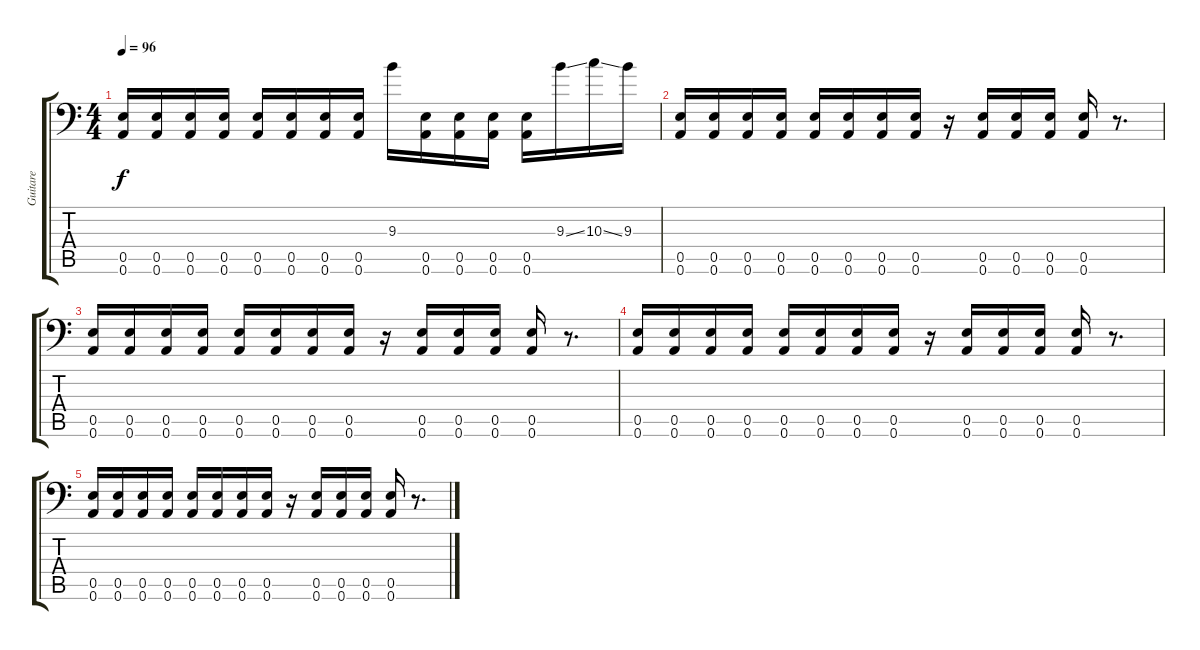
\track ("Guitare" "Guitare") {instrument distortionguitar}
\staff {score tabs}
\tuning (B3 Gb3 D3 A2 E2 A1) {hide}
\ts (4 4)
\tempo 96
\clef f4
\ks c
(0.5 0.6).16{dy f} (0.5 0.6).16 (0.5 0.6).16 (0.5 0.6).16 (0.5 0.6).16 (0.5 0.6).16 (0.5 0.6).16 (0.5 0.6).16 9.3.16 (0.5 0.6).16 (0.5 0.6).16 (0.5 0.6).16 (0.5 0.6).16 9.3{ss}.16 10.3{ss}.16 9.3.16 |
(0.5 0.6).16 (0.5 0.6).16 (0.5 0.6).16 (0.5 0.6).16 (0.5 0.6).16 (0.5 0.6).16 (0.5 0.6).16 (0.5 0.6).16 r.16 (0.5 0.6).16 (0.5 0.6).16 (0.5 0.6).16 (0.5 0.6).16 r.8{d} |
(0.5 0.6).16 (0.5 0.6).16 (0.5 0.6).16 (0.5 0.6).16 (0.5 0.6).16 (0.5 0.6).16 (0.5 0.6).16 (0.5 0.6).16 r.16 (0.5 0.6).16 (0.5 0.6).16 (0.5 0.6).16 (0.5 0.6).16 r.8{d} |
(0.5 0.6).16 (0.5 0.6).16 (0.5 0.6).16 (0.5 0.6).16 (0.5 0.6).16 (0.5 0.6).16 (0.5 0.6).16 (0.5 0.6).16 r.16 (0.5 0.6).16 (0.5 0.6).16 (0.5 0.6).16 (0.5 0.6).16 r.8{d} |
(0.5 0.6).16 (0.5 0.6).16 (0.5 0.6).16 (0.5 0.6).16 (0.5 0.6).16 (0.5 0.6).16 (0.5 0.6).16 (0.5 0.6).16 r.16 (0.5 0.6).16 (0.5 0.6).16 (0.5 0.6).16 (0.5 0.6).16 r.8{d}
